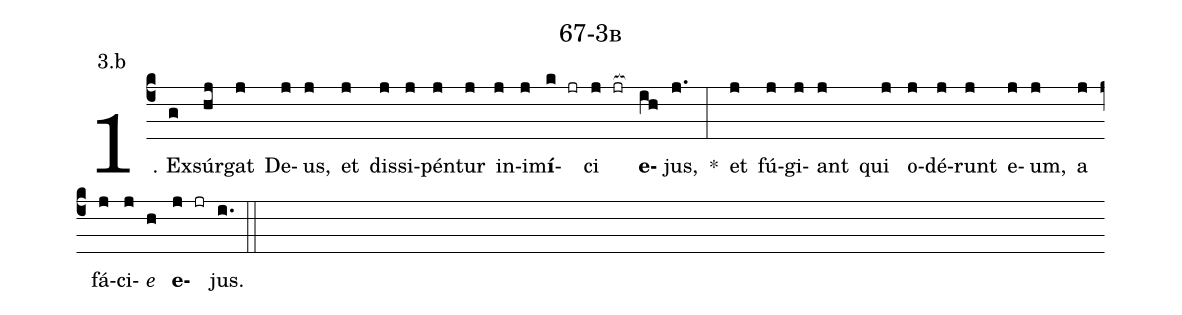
name: 67-3b;
annotation: 3.b;
%%
(c4)1. Ex(g)súr(hj)gat(j) De(j)us,(j) et(j) dis(j)si(j)pén(j)tur(j) in(j)i(j)m<b>í</b>(k jr)ci(j jr[ocb:1{]) <b>e</b>(ih[ocb:0}])jus,(j.) *(:) et(j) fú(j)gi(j)ant(j) qui(j) o(j)dé(j)runt(j) e(j)um,(j) a(j) fá(j)ci(j)<i>e</i>(h) <b>e</b>(j jr)jus.(i.) (::)
